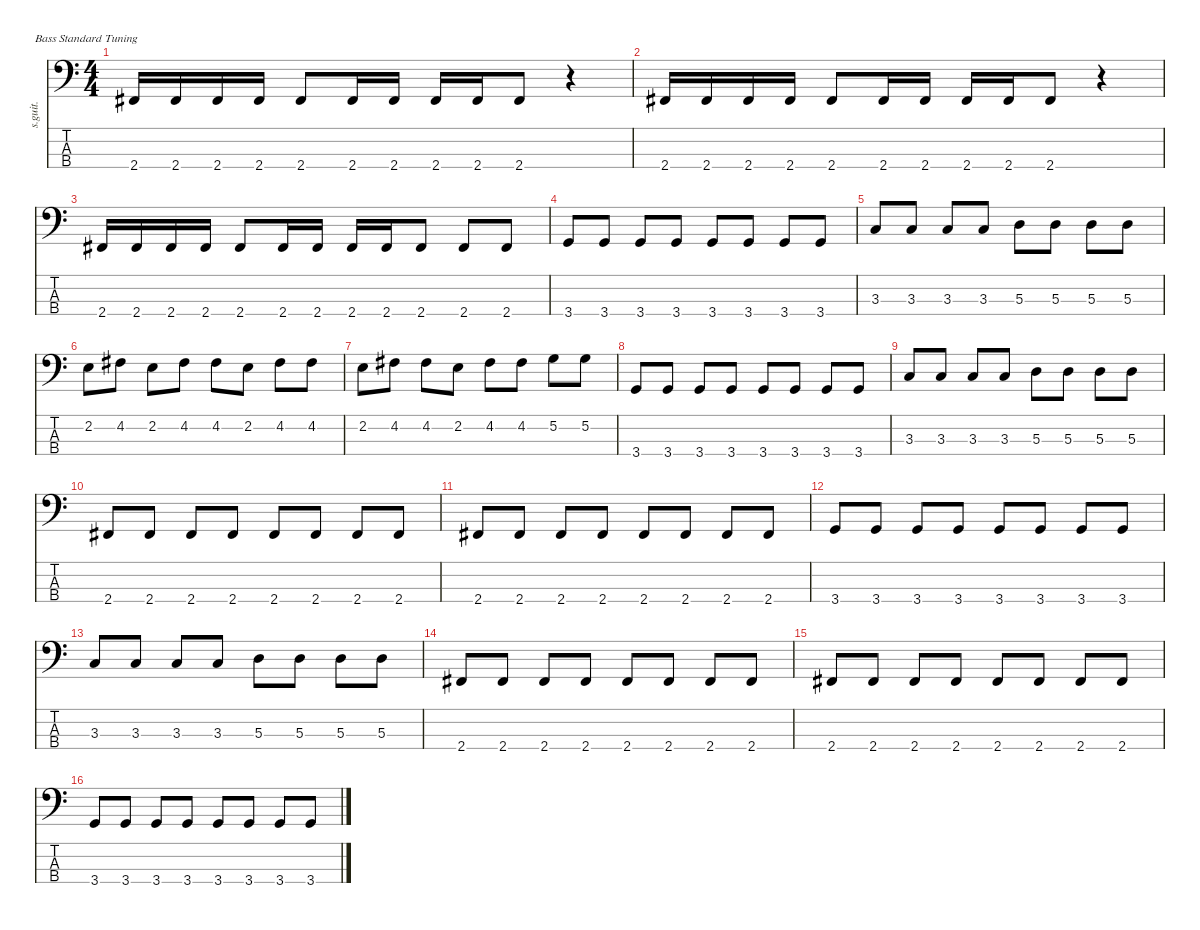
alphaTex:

\defaultSystemsLayout 4
\hideDynamics
\bracketExtendMode nobrackets
\track ("" "s.guit.") {instrument electricbassfinger}
\staff {score tabs}
\tuning (G2 D2 A1 E1)
\ts (4 4)
\tempo (180 hide)
\clef f4
\ks c
2.4{acc #}.16{dy f} 2.4{acc #}.16 2.4{acc #}.16 2.4{acc #}.16 2.4{acc #}.8 2.4{acc #}.16 2.4{acc #}.16 2.4{acc #}.16 2.4{acc #}.16 2.4{acc #}.8 r.4 |
2.4{acc #}.16 2.4{acc #}.16 2.4{acc #}.16 2.4{acc #}.16 2.4{acc #}.8 2.4{acc #}.16 2.4{acc #}.16 2.4{acc #}.16 2.4{acc #}.16 2.4{acc #}.8 r.4 |
2.4{acc #}.16 2.4{acc #}.16 2.4{acc #}.16 2.4{acc #}.16 2.4{acc #}.8 2.4{acc #}.16 2.4{acc #}.16 2.4{acc #}.16 2.4{acc #}.16 2.4{acc #}.8 2.4{acc #}.8 2.4{acc #}.8 |
3.4.8 3.4.8 3.4.8 3.4.8 3.4.8 3.4.8 3.4.8 3.4.8 |
3.3.8 3.3.8 3.3.8 3.3.8 5.3.8 5.3.8 5.3.8 5.3.8 |
2.2.8 4.2{acc #}.8 2.2.8 4.2{acc #}.8 4.2{acc #}.8 2.2.8 4.2{acc #}.8 4.2{acc #}.8 |
2.2.8 4.2{acc #}.8 4.2{acc #}.8 2.2.8 4.2{acc #}.8 4.2{acc #}.8 5.2.8 5.2.8 |
3.4.8 3.4.8 3.4.8 3.4.8 3.4.8 3.4.8 3.4.8 3.4.8 |
3.3.8 3.3.8 3.3.8 3.3.8 5.3.8 5.3.8 5.3.8 5.3.8 |
2.4{acc #}.8 2.4{acc #}.8 2.4{acc #}.8 2.4{acc #}.8 2.4{acc #}.8 2.4{acc #}.8 2.4{acc #}.8 2.4{acc #}.8 |
2.4{acc #}.8 2.4{acc #}.8 2.4{acc #}.8 2.4{acc #}.8 2.4{acc #}.8 2.4{acc #}.8 2.4{acc #}.8 2.4{acc #}.8 |
3.4.8 3.4.8 3.4.8 3.4.8 3.4.8 3.4.8 3.4.8 3.4.8 |
3.3.8 3.3.8 3.3.8 3.3.8 5.3.8 5.3.8 5.3.8 5.3.8 |
2.4{acc #}.8 2.4{acc #}.8 2.4{acc #}.8 2.4{acc #}.8 2.4{acc #}.8 2.4{acc #}.8 2.4{acc #}.8 2.4{acc #}.8 |
2.4{acc #}.8 2.4{acc #}.8 2.4{acc #}.8 2.4{acc #}.8 2.4{acc #}.8 2.4{acc #}.8 2.4{acc #}.8 2.4{acc #}.8 |
3.4.8 3.4.8 3.4.8 3.4.8 3.4.8 3.4.8 3.4.8 3.4.8
